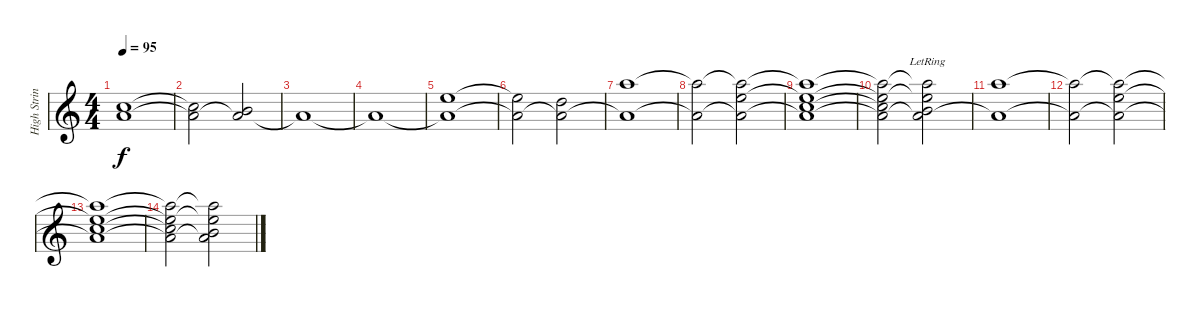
\track ("High Strings" "High Strin") {instrument stringensemble2}
\staff {score}
\tuning (E4 B3 G3 D3 A2 E2) {hide}
\ts (4 4)
\tempo 95
\clef g2
\ks c
(8.1 19.4{t}).1{dy f} |
(8.1{t} 19.4{t}).2 (7.1 19.4{t}).2 |
19.4{t}.1 |
19.4{t}.1 |
(12.1 19.4{t}).1 |
(12.1{t} 19.4{t}).2 (10.1 19.4{t}).2 |
(17.1 19.4{t}).1 |
(17.1{t} 19.4{t}).2 (17.1{t} 17.2 19.4{t}).2 |
(17.1{t} 17.2{t} 17.3 19.4{t}).1 |
(17.1{t} 17.2{t} 17.3{t} 19.4{t}).2 (17.1{t} 17.2{t} 16.3{lr} 19.4{t}).2 |
(17.1 19.4{t}).1 |
(17.1{t} 19.4{t}).2 (17.1{t} 17.2 19.4{t}).2 |
(17.1{t} 17.2{t} 17.3 19.4{t}).1 |
(17.1{t} 17.2{t} 17.3{t} 19.4{t}).2 (17.1{t} 17.2{t} 16.3 19.4{t}).2
